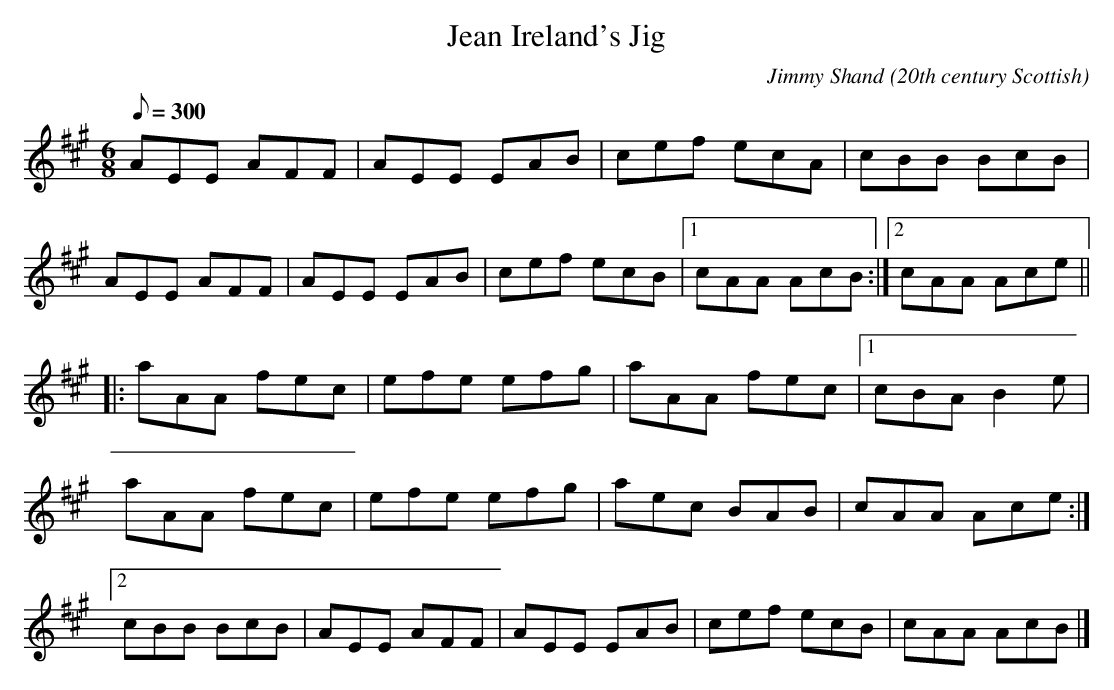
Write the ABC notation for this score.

X:1
T:Jean Ireland's Jig
C:Jimmy Shand
O:20th century Scottish
L:1/8
M:6/8
Q:300
K:A
AEE AFF|AEE EAB|cef ecA|cBB BcB|
AEE AFF|AEE EAB|cef ecB|[1cAA AcB:|[2cAA Ace||
|:aAA fec|efe efg|aAA fec|[1cBA B2 e|
aAA fec|efe efg|aec BAB|cAA Ace:|
[2cBB BcB| AEE AFF|AEE EAB|cef ecB|cAA AcB|]
